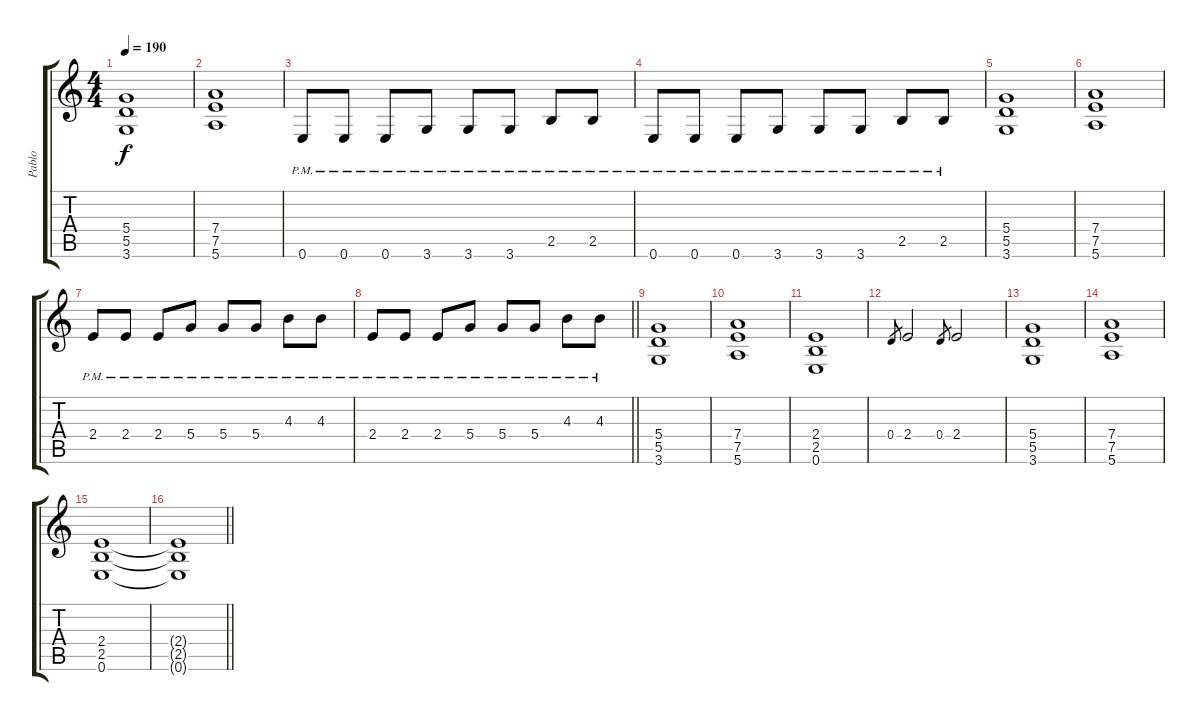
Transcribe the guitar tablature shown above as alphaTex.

\track ("Pablo" "Pablo") {instrument distortionguitar}
\staff {score tabs}
\tuning (E4 B3 G3 D3 A2 E2) {hide}
\ts (4 4)
\tempo 190
\clef g2
\ks c
(5.4 5.5 3.6).1{dy f} |
(7.4 7.5 5.6).1 |
0.6{pm}.8 0.6{pm}.8 0.6{pm}.8 3.6{pm}.8 3.6{pm}.8 3.6{pm}.8 2.5{pm}.8 2.5{pm}.8 |
0.6{pm}.8 0.6{pm}.8 0.6{pm}.8 3.6{pm}.8 3.6{pm}.8 3.6{pm}.8 2.5{pm}.8 2.5{pm}.8 |
(5.4 5.5 3.6).1 |
(7.4 7.5 5.6).1 |
2.4{pm}.8 2.4{pm}.8 2.4{pm}.8 5.4{pm}.8 5.4{pm}.8 5.4{pm}.8 4.3{pm}.8 4.3{pm}.8 |
\barLineRight lightlight
2.4{pm}.8 2.4{pm}.8 2.4{pm}.8 5.4{pm}.8 5.4{pm}.8 5.4{pm}.8 4.3{pm}.8 4.3{pm}.8 |
(5.4 5.5 3.6).1 |
(7.4 7.5 5.6).1 |
(2.4 2.5 0.6).1 |
0.4.8{gr} 2.4.2 0.4.8{gr} 2.4.2 |
(5.4 5.5 3.6).1 |
(7.4 7.5 5.6).1 |
(2.4 2.5 0.6).1 |
\barLineRight lightlight
(2.4{t} 2.5{t} 0.6{t}).1
